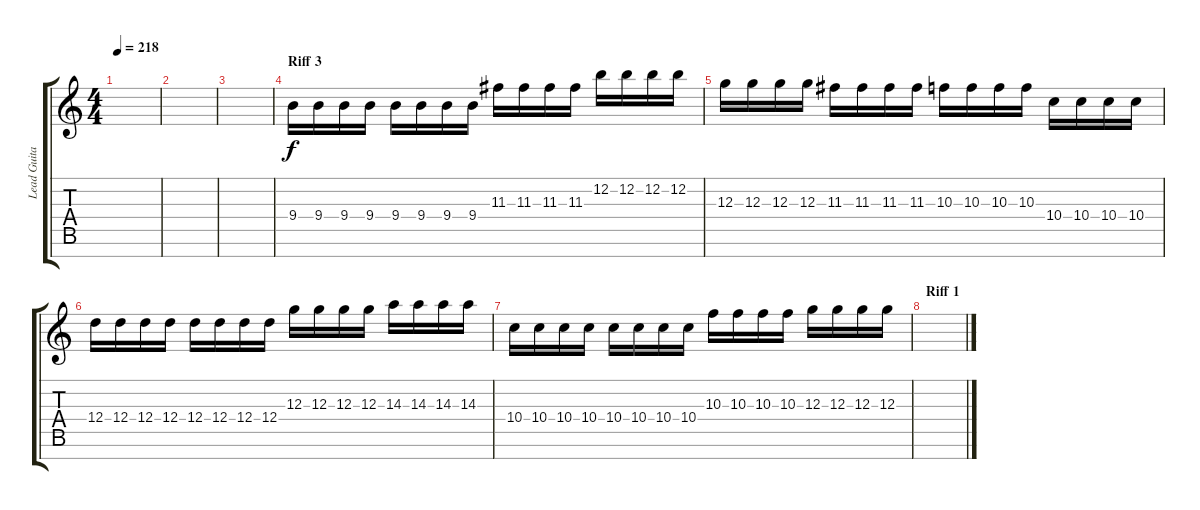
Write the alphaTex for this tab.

\track ("Lead Guitar" "Lead Guita") {instrument distortionguitar}
\staff {score tabs}
\tuning (E4 B3 G3 D3 A2 E2 B1) {hide}
\ts (4 4)
\tempo 218
\clef g2
\ks c
|
|
|
\section ("" "Riff 3")
9.4.16 9.4.16 9.4.16 9.4.16 9.4.16 9.4.16 9.4.16 9.4.16 11.3.16 11.3.16 11.3.16 11.3.16 12.2.16 12.2.16 12.2.16 12.2.16 |
12.3.16 12.3.16 12.3.16 12.3.16 11.3.16 11.3.16 11.3.16 11.3.16 10.3.16 10.3.16 10.3.16 10.3.16 10.4.16 10.4.16 10.4.16 10.4.16 |
12.4.16 12.4.16 12.4.16 12.4.16 12.4.16 12.4.16 12.4.16 12.4.16 12.3.16 12.3.16 12.3.16 12.3.16 14.3.16 14.3.16 14.3.16 14.3.16 |
10.4.16 10.4.16 10.4.16 10.4.16 10.4.16 10.4.16 10.4.16 10.4.16 10.3.16 10.3.16 10.3.16 10.3.16 12.3.16 12.3.16 12.3.16 12.3.16 |
\section ("" "Riff 1")
